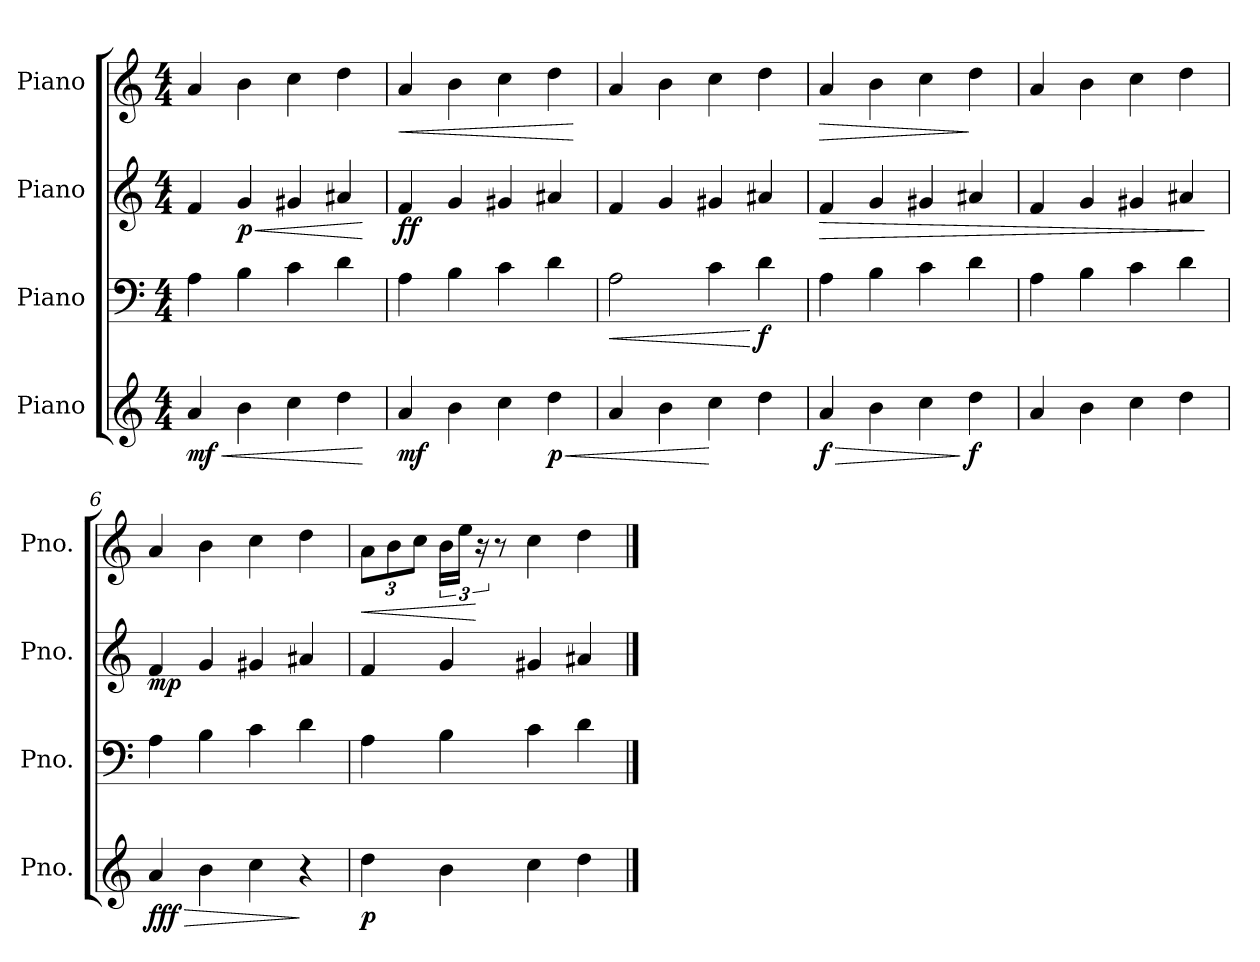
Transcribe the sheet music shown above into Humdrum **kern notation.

**kern	**dynam	**kern	**dynam	**kern	**dynam	**kern	**dynam
*part4	*part4	*part3	*part3	*part2	*part2	*part1	*part1
*staff4	*staff4	*staff3	*staff3	*staff2	*staff2	*staff1	*staff1
*I"Piano	*	*I"Piano	*	*I"Piano	*	*I"Piano	*
*I'Pno.	*	*I'Pno.	*	*I'Pno.	*	*I'Pno.	*
*clefG2	*	*clefF4	*	*clefG2	*	*clefG2	*
*k[]	*	*k[]	*	*k[]	*	*k[]	*
*M4/4	*	*M4/4	*	*M4/4	*	*M4/4	*
=1	=1	=1	=1	=1	=1	=1	=1
!	!LO:HP:b	!	!	!	!	!	!
!	!LO:DY:n=1:b	!	!	!	!	!	!
4a/	< mf	4A\	.	4f/	.	4a/	.
!	!	!	!	!	!LO:HP:b	!	!
!	!	!	!	!	!LO:DY:n=1:b	!	!
4b\	.	4B\	.	4g/	< p	4b\	.
4cc\	.	4c\	.	4g#X/	.	4cc\	.
4dd\	.	4d\	.	4a#X/	.	4dd\	.
.	[	.	.	.	[	.	.
=2	=2	=2	=2	=2	=2	=2	=2
!	!LO:DY:b	!	!	!	!LO:DY:b	!	!LO:HP:b
4a/	mf	4A\	.	4f/	ff	4a/	<
4b\	.	4B\	.	4g/	.	4b\	.
4cc\	.	4c\	.	4g#X/	.	4cc\	.
!	!LO:HP:b	!	!	!	!	!	!
!	!LO:DY:n=1:b	!	!	!	!	!	!
4dd\	< p	4d\	.	4a#X/	.	4dd\	.
.	.	.	.	.	.	.	[
=3	=3	=3	=3	=3	=3	=3	=3
!	!	!	!LO:HP:b	!	!	!	!
4a/	.	2A\	<	4f/	.	4a/	.
4b\	.	.	.	4g/	.	4b\	.
4cc\	[	4c\	.	4g#X/	.	4cc\	.
!	!	!	!LO:DY:n=1:b	!	!	!	!
4dd\	.	4d\	[ f	4a#X/	.	4dd\	.
=4	=4	=4	=4	=4	=4	=4	=4
!	!LO:HP:b	!	!	!	!LO:HP:b	!	!LO:HP:b
!	!LO:DY:n=1:b	!	!	!	!	!	!
4a/	> f	4A\	.	4f/	>	4a/	>
4b\	.	4B\	.	4g/	.	4b\	.
4cc\	.	4c\	.	4g#X/	.	4cc\	.
!	!LO:DY:n=2:b	!	!	!	!	!	!
4dd\	] f	4d\	.	4a#X/	.	4dd\	]
=5	=5	=5	=5	=5	=5	=5	=5
4a/	.	4A\	.	4f/	.	4a/	.
4b\	.	4B\	.	4g/	.	4b\	.
4cc\	.	4c\	.	4g#X/	.	4cc\	.
4dd\	.	4d\	.	4a#X/	.	4dd\	.
.	.	.	.	.	]	.	.
=6	=6	=6	=6	=6	=6	=6	=6
!	!LO:HP:b	!	!	!	!	!	!
!	!LO:DY:n=1:b	!	!	!	!LO:DY:b	!	!
4a/	> fff	4A\	.	4f/	mp	4a/	.
4b\	.	4B\	.	4g/	.	4b\	.
4cc\	.	4c\	.	4g#X/	.	4cc\	.
4r	]	4d\	.	4a#X/	.	4dd\	.
=7	=7	=7	=7	=7	=7	=7	=7
*	*	*	*	*	*	*Xbrackettup	*
!	!LO:DY:b	!	!	!	!	!	!LO:HP:b
4dd\	p	4A\	.	4f/	.	12a\L	<
.	.	.	.	.	.	12b\	.
.	.	.	.	.	.	12cc\J	.
*	*	*	*	*	*	*brackettup	*
4b\	.	4B\	.	4g/	.	24b\LL	.
.	.	.	.	.	.	24ee\JJ	.
.	.	.	.	.	.	24r	[
.	.	.	.	.	.	8r	.
4cc\	.	4c\	.	4g#X/	.	4cc\	.
4dd\	.	4d\	.	4a#X/	.	4dd\	.
==	==	==	==	==	==	==	==
*-	*-	*-	*-	*-	*-	*-	*-
